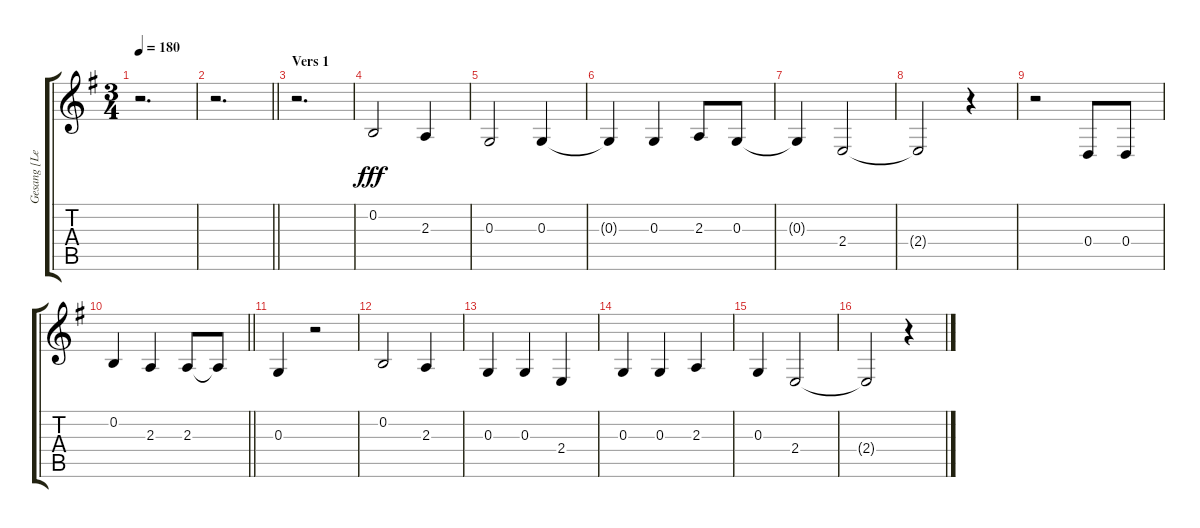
\track ("Gesang [Lead/Rod]" "Gesang [Le") {instrument bassoon}
\staff {score tabs}
\tuning (E4 B3 G3 D3 A2 E2) {hide}
\ts (3 4)
\tempo 180
\clef g2
\ks eminor
r.2{d dy fff} |
\barLineRight lightlight
r.2{d} |
\section ("" "Vers 1")
r.2{d} |
0.2.2 2.3.4 |
0.3.2 0.3.4 |
0.3{t}.4 0.3.4 2.3.8 0.3.8 |
0.3{t}.4 2.4.2 |
2.4{t}.2 r.4 |
r.2 0.4.8 0.4.8 |
\barLineRight lightlight
0.2.4 2.3.4 2.3.8 2.3{t}.8 |
0.3.4 r.2 |
0.2.2 2.3.4 |
0.3.4 0.3.4 2.4.4 |
0.3.4 0.3.4 2.3.4 |
0.3.4 2.4.2 |
2.4{t}.2 r.4
